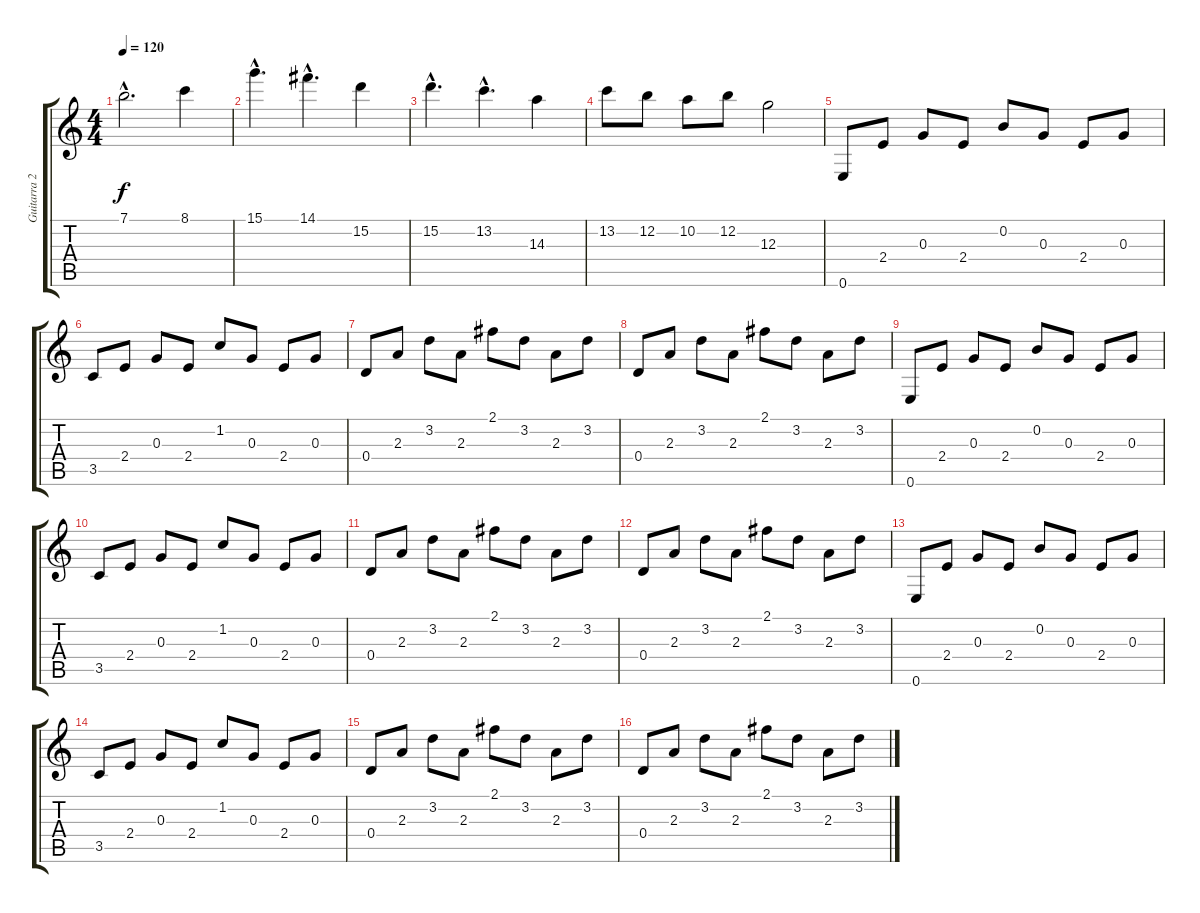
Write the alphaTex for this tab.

\track ("Guitarra 2" "Guitarra 2") {instrument electricguitarclean}
\staff {score tabs}
\tuning (E4 B3 G3 D3 A2 E2) {hide}
\ts (4 4)
\tempo 120
\clef g2
\ks c
7.1{hac}.2{d dy f} 8.1.4 |
15.1{hac}.4{d} 14.1{hac}.4{d} 15.2.4 |
15.2{hac}.4{d} 13.2{hac}.4{d} 14.3.4 |
13.2.8 12.2.8 10.2.8 12.2.8 12.3.2 |
0.6.8 2.4.8 0.3.8 2.4.8 0.2.8 0.3.8 2.4.8 0.3.8 |
3.5.8 2.4.8 0.3.8 2.4.8 1.2.8 0.3.8 2.4.8 0.3.8 |
0.4.8 2.3.8 3.2.8 2.3.8 2.1.8 3.2.8 2.3.8 3.2.8 |
0.4.8 2.3.8 3.2.8 2.3.8 2.1.8 3.2.8 2.3.8 3.2.8 |
0.6.8 2.4.8 0.3.8 2.4.8 0.2.8 0.3.8 2.4.8 0.3.8 |
3.5.8 2.4.8 0.3.8 2.4.8 1.2.8 0.3.8 2.4.8 0.3.8 |
0.4.8 2.3.8 3.2.8 2.3.8 2.1.8 3.2.8 2.3.8 3.2.8 |
0.4.8 2.3.8 3.2.8 2.3.8 2.1.8 3.2.8 2.3.8 3.2.8 |
0.6.8 2.4.8 0.3.8 2.4.8 0.2.8 0.3.8 2.4.8 0.3.8 |
3.5.8 2.4.8 0.3.8 2.4.8 1.2.8 0.3.8 2.4.8 0.3.8 |
0.4.8 2.3.8 3.2.8 2.3.8 2.1.8 3.2.8 2.3.8 3.2.8 |
0.4.8 2.3.8 3.2.8 2.3.8 2.1.8 3.2.8 2.3.8 3.2.8
